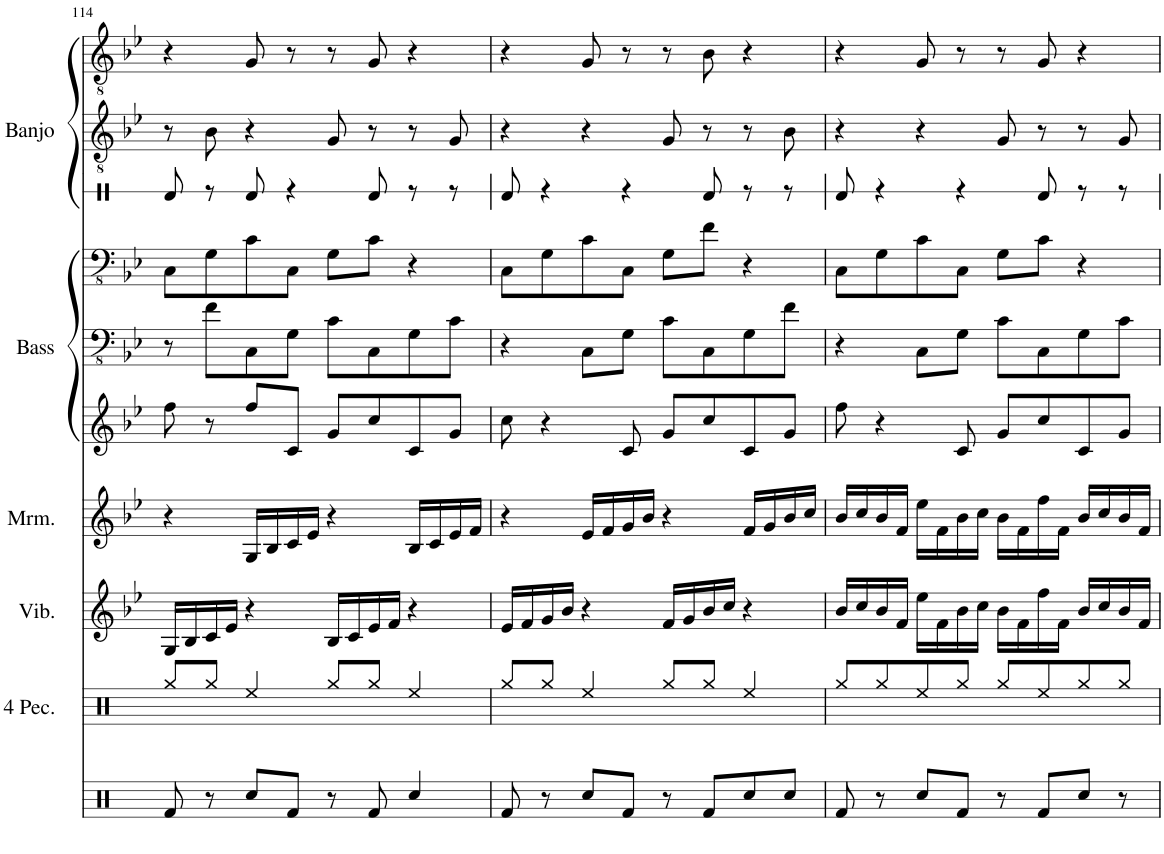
**kern	**kern	**kern	**kern	**kern	**kern	**kern
*part7	*part6	*part5	*part4	*part3	*part2	*part1
*staff7	*staff6	*staff5	*staff4	*staff3	*staff2	*staff1
*I"Vibraphone	*I"Marimba	*I"Pitched Bongos	*I"Guitar 2	*I"Guitar 1	*I"Banjo 2	*I"Banjo 1
*I'Vib.	*I'Mrm.	*	*	*	*I'Banjo	*
!!LO:PB:g=z
*clefF4	*clefG2	*clefG2	*clefFv4	*clefFv4	*clefGv2	*clefGv2
*k[b-e-]	*k[b-e-]	*k[b-e-]	*k[b-e-]	*k[b-e-]	*k[b-e-]	*k[b-e-]
*M4/4	*M4/4	*M4/4	*M4/4	*M4/4	*M4/4	*M4/4
=114	=114	=114	=114	=114	=114	=114
16G/LL	4r	8ff\	8r	8CC\L	8r	4r
16B-/	.	.	.	.	.	.
16c/	.	8r	8F\L	8GG\	8B-\	.
16e-/JJ	.	.	.	.	.	.
4r	16G/LL	8ff/L	8CC\	8C\	4r	8G/
.	16B-/	.	.	.	.	.
.	16c/	8c/J	8GG\J	8CC\J	.	8r
.	16e-/JJ	.	.	.	.	.
16B-/LL	4r	8g/L	8C\L	8GG\L	8G/	8r
16c/	.	.	.	.	.	.
16e-/	.	8cc/	8CC\	8C\J	8r	8G/
16f/JJ	.	.	.	.	.	.
4r	16B-/LL	8c/	8GG\	4r	8r	4r
.	16c/	.	.	.	.	.
.	16e-/	8g/J	8C\J	.	8G/	.
.	16f/JJ	.	.	.	.	.
=115	=115	=115	=115	=115	=115	=115
16e-/LL	4r	8cc\	4r	8CC\L	4r	4r
16f/	.	.	.	.	.	.
16g/	.	4r	.	8GG\	.	.
16b-/JJ	.	.	.	.	.	.
4r	16e-/LL	.	8CC\L	8C\	4r	8G/
.	16f/	.	.	.	.	.
.	16g/	8c/	8GG\J	8CC\J	.	8r
.	16b-/JJ	.	.	.	.	.
16f/LL	4r	8g/L	8C\L	8GG\L	8G/	8r
16g/	.	.	.	.	.	.
16b-/	.	8cc/	8CC\	8F\J	8r	8B-\
16cc/JJ	.	.	.	.	.	.
4r	16f/LL	8c/	8GG\	4r	8r	4r
.	16g/	.	.	.	.	.
.	16b-/	8g/J	8F\J	.	8B-\	.
.	16cc/JJ	.	.	.	.	.
=116	=116	=116	=116	=116	=116	=116
16b-/LL	16b-/LL	8ff\	4r	8CC\L	4r	4r
16cc/	16cc/	.	.	.	.	.
16b-/	16b-/	4r	.	8GG\	.	.
16f/JJ	16f/JJ	.	.	.	.	.
16ee-\LL	16ee-\LL	.	8CC\L	8C\	4r	8G/
16f\	16f\	.	.	.	.	.
16b-\	16b-\	8c/	8GG\J	8CC\J	.	8r
16cc\JJ	16cc\JJ	.	.	.	.	.
16b-\LL	16b-\LL	8g/L	8C\L	8GG\L	8G/	8r
16f\	16f\	.	.	.	.	.
16ff\	16ff\	8cc/	8CC\	8C\J	8r	8G/
16f\JJ	16f\JJ	.	.	.	.	.
16b-/LL	16b-/LL	8c/	8GG\	4r	8r	4r
16cc/	16cc/	.	.	.	.	.
16b-/	16b-/	8g/J	8C\J	.	8G/	.
16f/JJ	16f/JJ	.	.	.	.	.
=	=	=	=	=	=	=
*-	*-	*-	*-	*-	*-	*-
